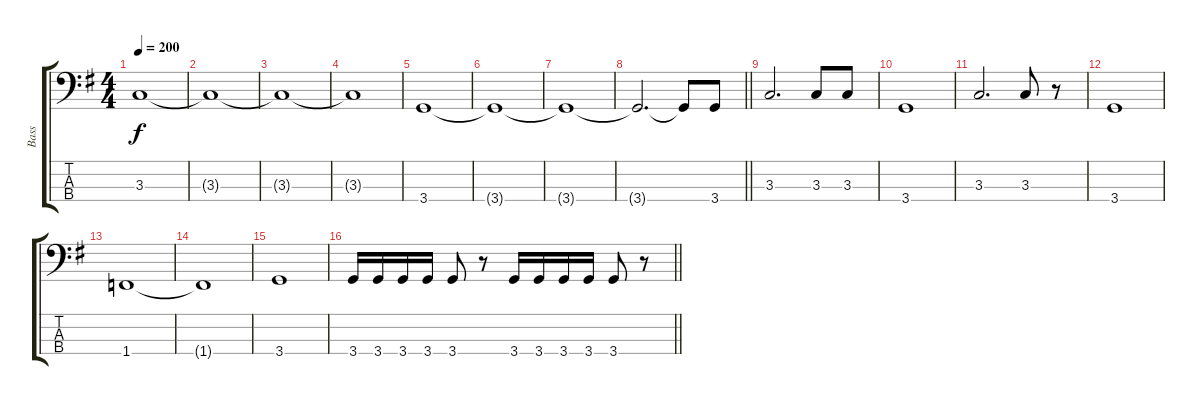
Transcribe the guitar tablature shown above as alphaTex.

\track ("Bass" "Bass") {instrument electricbassfinger}
\staff {score tabs}
\tuning (G2 D2 A1 E1) {hide}
\ts (4 4)
\section ("" "")
\tempo 200
\clef f4
\ks g
3.3.1{dy f} |
3.3{t}.1 |
3.3{t}.1 |
3.3{t}.1 |
3.4.1 |
3.4{t}.1 |
3.4{t}.1 |
\barLineRight lightlight
3.4{t}.2{d} 3.4{t}.8 3.4.8 |
\section ("" "")
3.3.2{d} 3.3.8 3.3.8 |
3.4.1 |
3.3.2{d} 3.3.8 r.8 |
3.4.1 |
1.4.1 |
1.4{t}.1 |
3.4.1 |
\barLineRight lightlight
3.4.16 3.4.16 3.4.16 3.4.16 3.4.8 r.8 3.4.16 3.4.16 3.4.16 3.4.16 3.4.8 r.8
